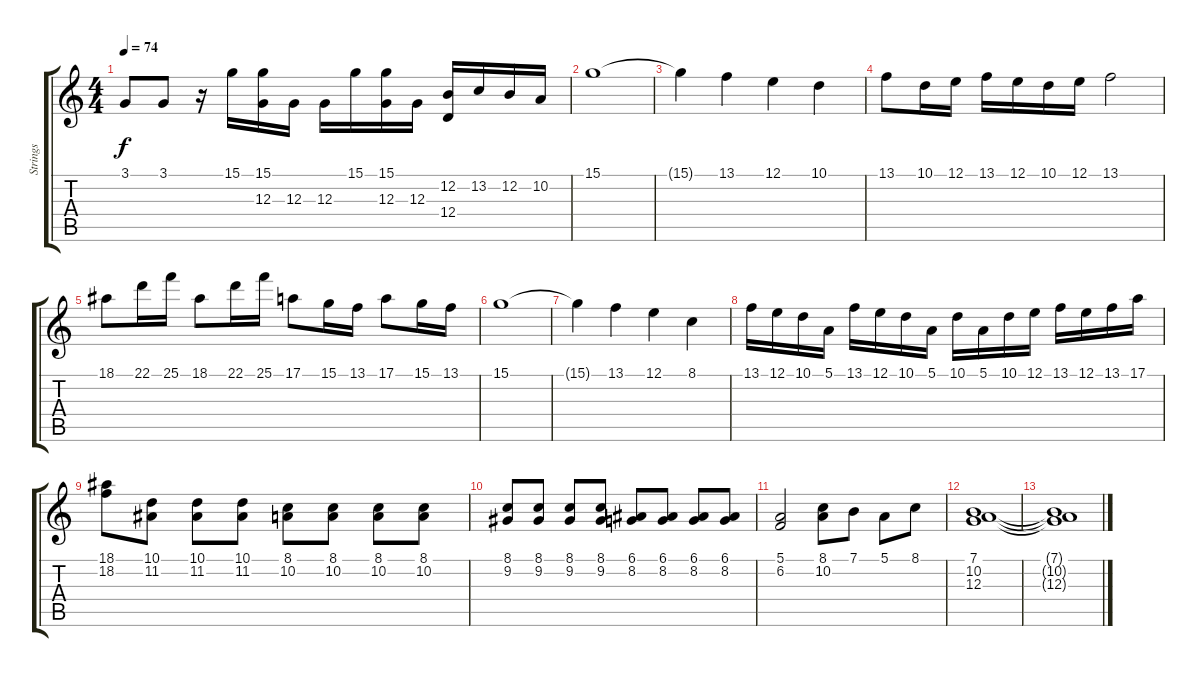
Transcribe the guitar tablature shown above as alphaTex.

\track ("Strings" "Strings") {instrument stringensemble1}
\staff {score tabs}
\tuning (E4 B3 G3 D3 A2 E2) {hide}
\ts (4 4)
\tempo 74
\clef g2
\ks c
3.1.8{dy f} 3.1.8 r.16 15.1.16 (15.1 12.3).16 12.3.16 12.3.16 15.1.16 (15.1 12.3).16 12.3.16 (12.2 12.4).16 13.2.16 12.2.16 10.2.16 |
15.1.1 |
15.1{t}.4 13.1.4 12.1.4 10.1.4 |
13.1.8 10.1.16 12.1.16 13.1.16 12.1.16 10.1.16 12.1.16 13.1.2 |
18.1.8 22.1.16 25.1.16 18.1.8 22.1.16 25.1.16 17.1.8 15.1.16 13.1.16 17.1.8 15.1.16 13.1.16 |
15.1.1 |
15.1{t}.4 13.1.4 12.1.4 8.1.4 |
13.1.16 12.1.16 10.1.16 5.1.16 13.1.16 12.1.16 10.1.16 5.1.16 10.1.16 5.1.16 10.1.16 12.1.16 13.1.16 12.1.16 13.1.16 17.1.16 |
(18.1 18.2).8 (10.1 11.2).8 (10.1 11.2).8 (10.1 11.2).8 (8.1 10.2).8 (8.1 10.2).8 (8.1 10.2).8 (8.1 10.2).8 |
(8.1 9.2).8 (8.1 9.2).8 (8.1 9.2).8 (8.1 9.2).8 (6.1 8.2).8 (6.1 8.2).8 (6.1 8.2).8 (6.1 8.2).8 |
(5.1 6.2).2 (8.1 10.2).8 7.1.8 5.1.8 8.1.8 |
(7.1 10.2 12.3).1 |
(7.1{t} 10.2{t} 12.3{t}).1
